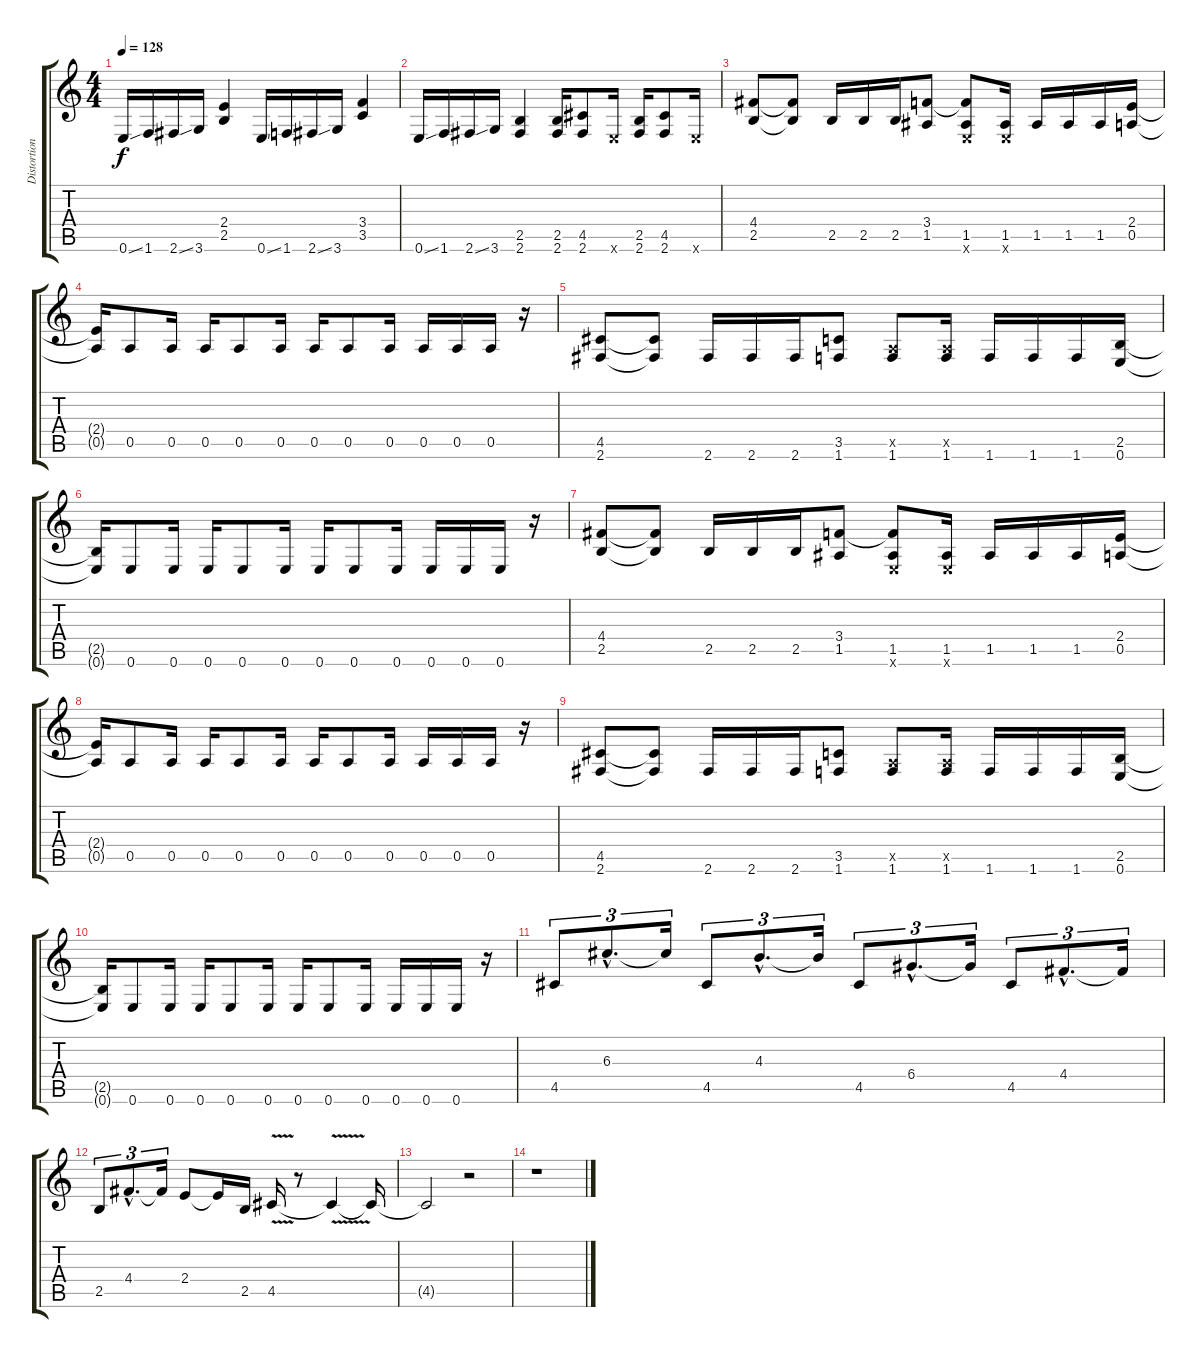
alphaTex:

\track ("Distortion - Rhytme" "Distortion") {instrument distortionguitar}
\staff {score tabs}
\tuning (E4 B3 G3 D3 A2 E2) {hide}
\ts (4 4)
\tempo 128
\clef g2
\ks c
0.6{ss}.16{dy f} 1.6.16 2.6{ss}.16 3.6.16 (2.4 2.5).4 0.6{ss}.16 1.6.16 2.6{ss}.16 3.6.16 (3.4 3.5).4 |
0.6{ss}.16 1.6.16 2.6{ss}.16 3.6.16 (2.5 2.6).4 (2.5 2.6).16 (4.5 2.6).8 0.6{x}.16 (2.5 2.6).16 (4.5 2.6).8 0.6{x}.16 |
(4.4 2.5).8 (4.4{t} 2.5{t}).8 2.5.16 2.5.16 2.5.16 (3.4 1.5).8 (3.4{t} 1.5 0.6{x}).8 (1.5 0.6{x}).16 1.5.16 1.5.16 1.5.16 (2.4 0.5).16 |
(2.4{t} 0.5{t}).16 0.5.8 0.5.16 0.5.16 0.5.8 0.5.16 0.5.16 0.5.8 0.5.16 0.5.16 0.5.16 0.5.16 r.16 |
(4.5 2.6).8 (4.5{t} 2.6{t}).8 2.6.16 2.6.16 2.6.16 (3.5 1.6).8 (0.5{x} 1.6).8 (0.5{x} 1.6).16 1.6.16 1.6.16 1.6.16 (2.5 0.6).16 |
(2.5{t} 0.6{t}).16 0.6.8 0.6.16 0.6.16 0.6.8 0.6.16 0.6.16 0.6.8 0.6.16 0.6.16 0.6.16 0.6.16 r.16 |
(4.4 2.5).8 (4.4{t} 2.5{t}).8 2.5.16 2.5.16 2.5.16 (3.4 1.5).8 (3.4{t} 1.5 0.6{x}).8 (1.5 0.6{x}).16 1.5.16 1.5.16 1.5.16 (2.4 0.5).16 |
(2.4{t} 0.5{t}).16 0.5.8 0.5.16 0.5.16 0.5.8 0.5.16 0.5.16 0.5.8 0.5.16 0.5.16 0.5.16 0.5.16 r.16 |
(4.5 2.6).8 (4.5{t} 2.6{t}).8 2.6.16 2.6.16 2.6.16 (3.5 1.6).8 (0.5{x} 1.6).8 (0.5{x} 1.6).16 1.6.16 1.6.16 1.6.16 (2.5 0.6).16 |
(2.5{t} 0.6{t}).16 0.6.8 0.6.16 0.6.16 0.6.8 0.6.16 0.6.16 0.6.8 0.6.16 0.6.16 0.6.16 0.6.16 r.16 |
4.5.8{tu (3 2)} 6.3{hac}.8{d tu (3 2)} 6.3{t}.16{tu (3 2)} 4.5.8{tu (3 2)} 4.3{hac}.8{d tu (3 2)} 4.3{t}.16{tu (3 2)} 4.5.8{tu (3 2)} 6.4{hac}.8{d tu (3 2)} 6.4{t}.16{tu (3 2)} 4.5.8{tu (3 2)} 4.4{hac}.8{d tu (3 2)} 4.4{t}.16{tu (3 2)} |
2.5.8{tu (3 2)} 4.4{hac}.8{d tu (3 2)} 4.4{t}.16{tu (3 2)} 2.4.8 2.4{t}.16 2.5.16 4.5{v}.16 r.8 4.5{t}.4 4.5{t}.16 |
4.5{t}.2 r.2 |
r.1
